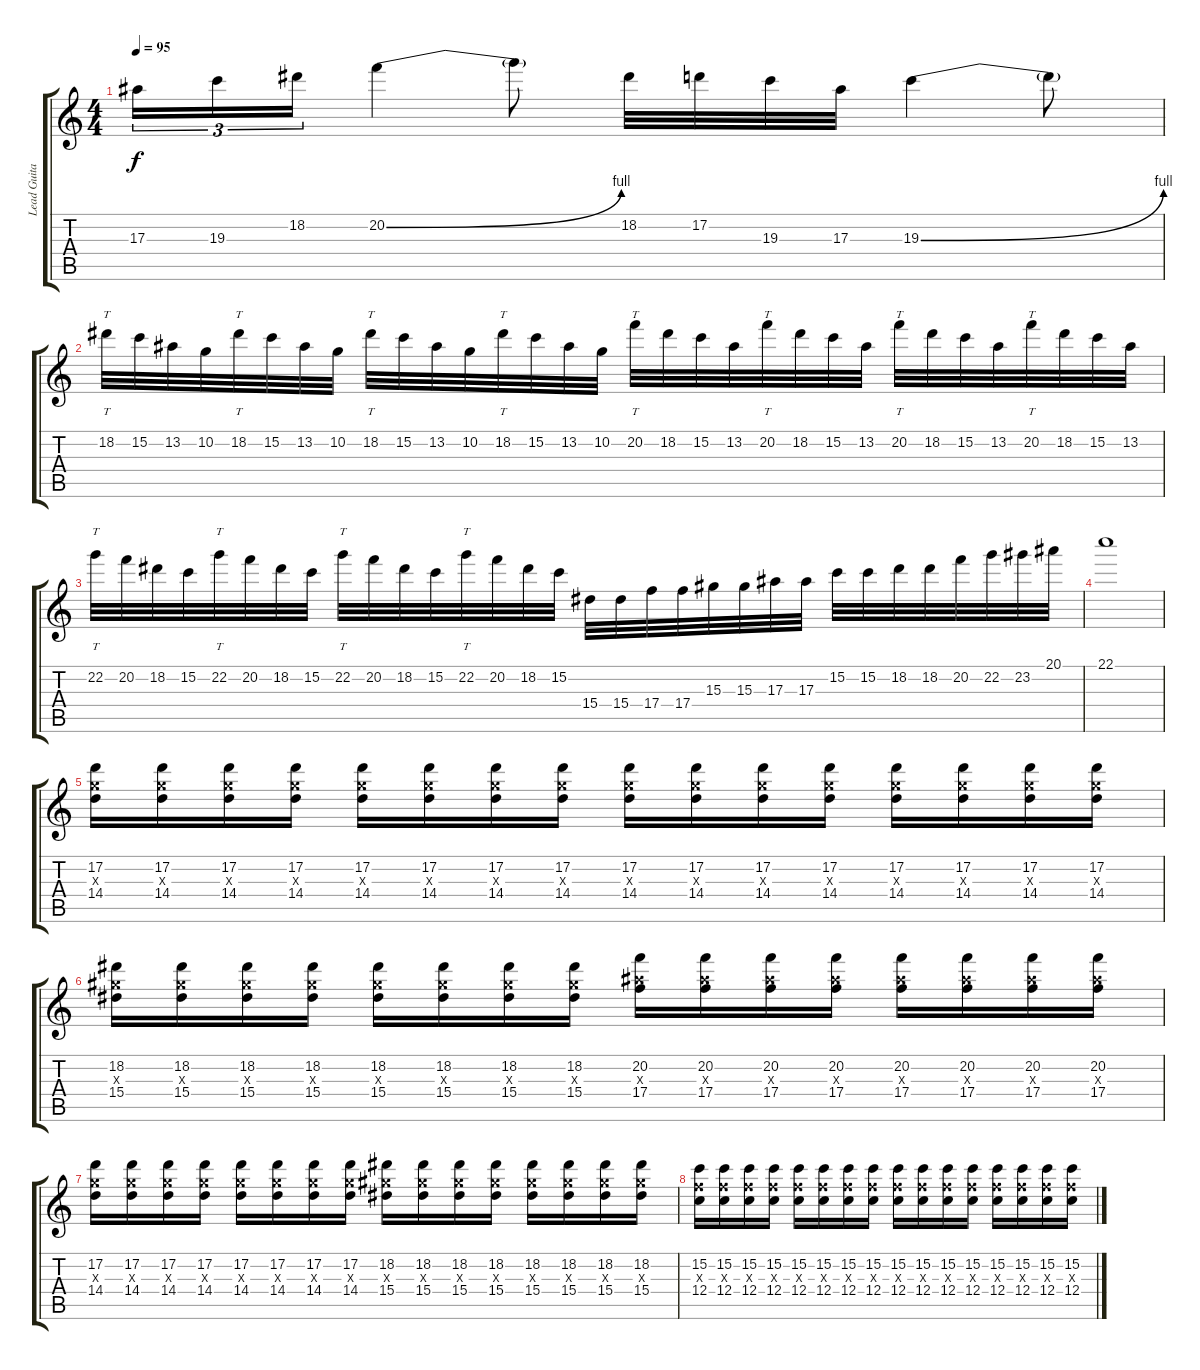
\track ("Lead Guitar" "Lead Guita") {instrument distortionguitar}
\staff {score tabs}
\tuning (D4 A3 F3 C3 G2 C2) {hide}
\ts (4 4)
\tempo 95
\clef g2
\ks c
17.3.16{tu (3 2) dy f} 19.3.16{tu (3 2)} 18.2.16{tu (3 2)} 20.2{be (bend 0 0 60 4)}.4 20.2{t}.8 18.2.32 17.2.32 19.3.32 17.3.32 19.3{be (bend 0 0 60 4)}.4 19.3{t}.8 |
18.2.32{tt} 15.2.32 13.2.32 10.2.32 18.2.32{tt} 15.2.32 13.2.32 10.2.32 18.2.32{tt} 15.2.32 13.2.32 10.2.32 18.2.32{tt} 15.2.32 13.2.32 10.2.32 20.2.32{tt} 18.2.32 15.2.32 13.2.32 20.2.32{tt} 18.2.32 15.2.32 13.2.32 20.2.32{tt} 18.2.32 15.2.32 13.2.32 20.2.32{tt} 18.2.32 15.2.32 13.2.32 |
22.2.32{tt} 20.2.32 18.2.32 15.2.32 22.2.32{tt} 20.2.32 18.2.32 15.2.32 22.2.32{tt} 20.2.32 18.2.32 15.2.32 22.2.32{tt} 20.2.32 18.2.32 15.2.32 15.4.32 15.4.32 17.4.32 17.4.32 15.3.32 15.3.32 17.3.32 17.3.32 15.2.32 15.2.32 18.2.32 18.2.32 20.2.32 22.2.32 23.2.32 20.1.32 |
22.1.1 |
(17.2 14.3{x} 14.4).16 (17.2 14.3{x} 14.4).16 (17.2 14.3{x} 14.4).16 (17.2 14.3{x} 14.4).16 (17.2 14.3{x} 14.4).16 (17.2 14.3{x} 14.4).16 (17.2 14.3{x} 14.4).16 (17.2 14.3{x} 14.4).16 (17.2 14.3{x} 14.4).16 (17.2 14.3{x} 14.4).16 (17.2 14.3{x} 14.4).16 (17.2 14.3{x} 14.4).16 (17.2 14.3{x} 14.4).16 (17.2 14.3{x} 14.4).16 (17.2 14.3{x} 14.4).16 (17.2 14.3{x} 14.4).16 |
(18.2 15.3{x} 15.4).16 (18.2 15.3{x} 15.4).16 (18.2 15.3{x} 15.4).16 (18.2 15.3{x} 15.4).16 (18.2 15.3{x} 15.4).16 (18.2 15.3{x} 15.4).16 (18.2 15.3{x} 15.4).16 (18.2 15.3{x} 15.4).16 (20.2 17.3{x} 17.4).16 (20.2 17.3{x} 17.4).16 (20.2 17.3{x} 17.4).16 (20.2 17.3{x} 17.4).16 (20.2 17.3{x} 17.4).16 (20.2 17.3{x} 17.4).16 (20.2 17.3{x} 17.4).16 (20.2 17.3{x} 17.4).16 |
(17.2 14.3{x} 14.4).16 (17.2 14.3{x} 14.4).16 (17.2 14.3{x} 14.4).16 (17.2 14.3{x} 14.4).16 (17.2 14.3{x} 14.4).16 (17.2 14.3{x} 14.4).16 (17.2 14.3{x} 14.4).16 (17.2 14.3{x} 14.4).16 (18.2 15.3{x} 15.4).16 (18.2 15.3{x} 15.4).16 (18.2 15.3{x} 15.4).16 (18.2 15.3{x} 15.4).16 (18.2 15.3{x} 15.4).16 (18.2 15.3{x} 15.4).16 (18.2 15.3{x} 15.4).16 (18.2 15.3{x} 15.4).16 |
(15.2 12.3{x} 12.4).16 (15.2 12.3{x} 12.4).16 (15.2 12.3{x} 12.4).16 (15.2 12.3{x} 12.4).16 (15.2 12.3{x} 12.4).16 (15.2 12.3{x} 12.4).16 (15.2 12.3{x} 12.4).16 (15.2 12.3{x} 12.4).16 (15.2 12.3{x} 12.4).16 (15.2 12.3{x} 12.4).16 (15.2 12.3{x} 12.4).16 (15.2 12.3{x} 12.4).16 (15.2 12.3{x} 12.4).16 (15.2 12.3{x} 12.4).16 (15.2 12.3{x} 12.4).16 (15.2 12.3{x} 12.4).16
